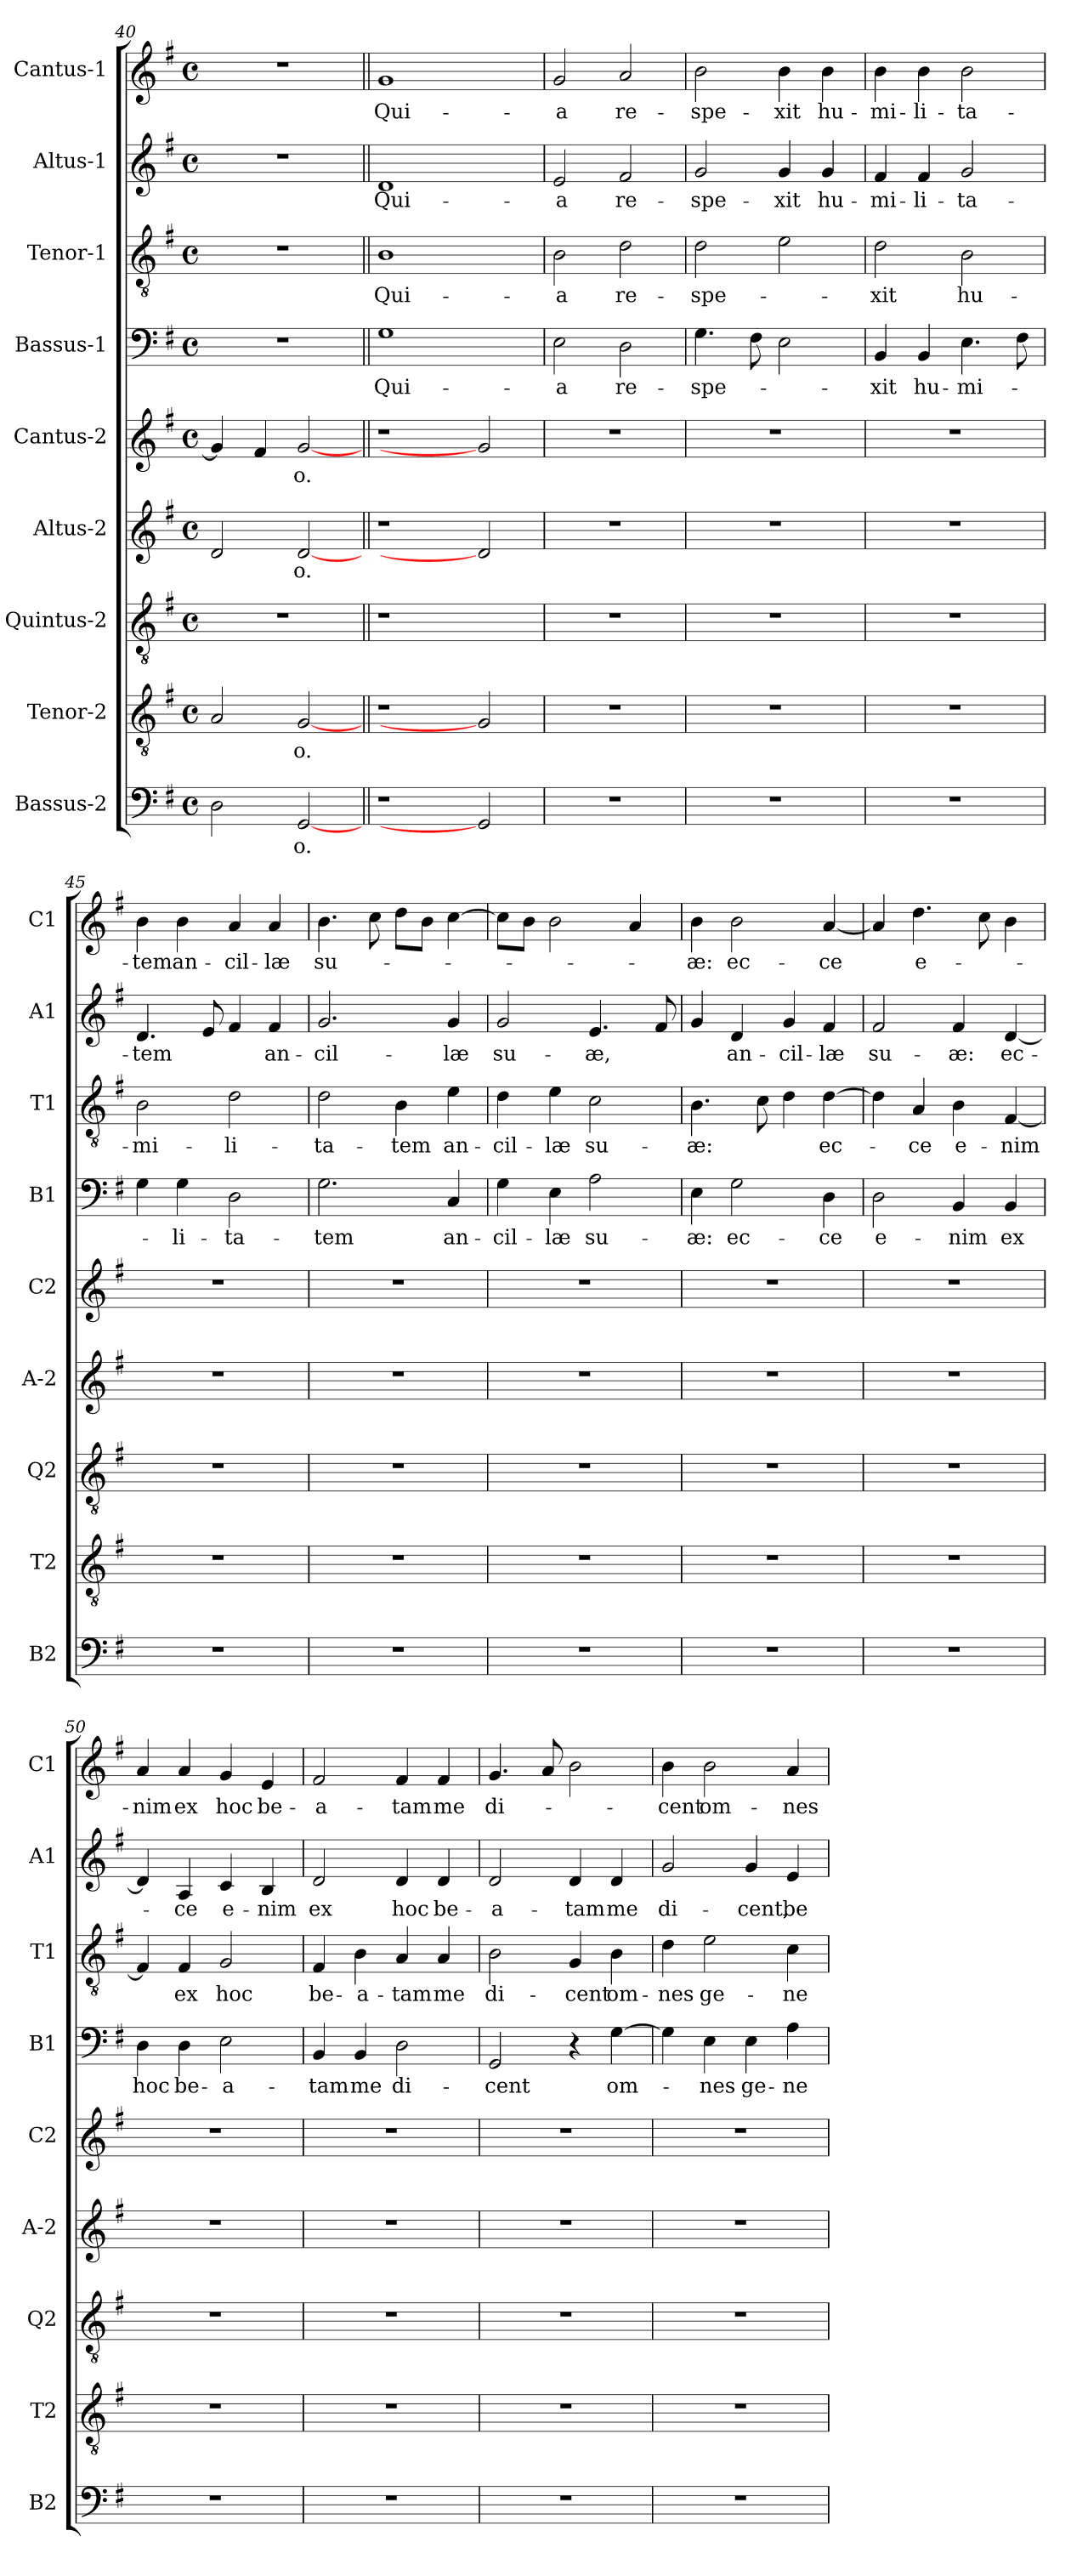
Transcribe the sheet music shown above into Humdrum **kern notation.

**kern	**text	**kern	**text	**kern	**kern	**text	**kern	**text	**kern	**text	**kern	**text	**kern	**text	**kern	**text
*part9	*part9	*part8	*part8	*part7	*part6	*part6	*part5	*part5	*part4	*part4	*part3	*part3	*part2	*part2	*part1	*part1
*staff9	*staff9	*staff8	*staff8	*staff7	*staff6	*staff6	*staff5	*staff5	*staff4	*staff4	*staff3	*staff3	*staff2	*staff2	*staff1	*staff1
*I"Bassus-2	*	*I"Tenor-2	*	*I"Quintus-2	*I"Altus-2	*	*I"Cantus-2	*	*I"Bassus-1	*	*I"Tenor-1	*	*I"Altus-1	*	*I"Cantus-1	*
*I'B2	*	*I'T2	*	*I'Q2	*I'A-2	*	*I'C2	*	*I'B1	*	*I'T1	*	*I'A1	*	*I'C1	*
*clefF4	*	*clefGv2	*	*clefGv2	*clefG2	*	*clefG2	*	*clefF4	*	*clefGv2	*	*clefG2	*	*clefG2	*
*k[f#]	*	*k[f#]	*	*k[f#]	*k[f#]	*	*k[f#]	*	*k[f#]	*	*k[f#]	*	*k[f#]	*	*k[f#]	*
*G:	*	*G:	*	*G:	*G:	*	*G:	*	*G:	*	*G:	*	*G:	*	*G:	*
*M4/4	*	*M4/4	*	*M4/4	*M4/4	*	*M4/4	*	*M4/4	*	*M4/4	*	*M4/4	*	*M4/4	*
*met(c)	*	*met(c)	*	*met(c)	*met(c)	*	*met(c)	*	*met(c)	*	*met(c)	*	*met(c)	*	*met(c)	*
=40	=40	=40	=40	=40	=40	=40	=40	=40	=40	=40	=40	=40	=40	=40	=40	=40
2D\	.	2A/	.	1r	2d/	.	4g/]	.	1r	.	1r	.	1r	.	1r	.
.	.	.	.	.	.	.	4f#/	.	.	.	.	.	.	.	.	.
!	!LO:LY:b	!	!LO:LY:b	!	!	!LO:LY:b	!	!LO:LY:b	!	!	!	!	!	!	!	!
[2GG	-o.	[2G	-o.	.	[2d	-o.	[2g	-o.	.	.	.	.	.	.	.	.
!!LO:LB:g=z
=41||	=41||	=41||	=41||	=41||	=41||	=41||	=41||	=41||	=41||	=41||	=41||	=41||	=41||	=41||	=41||	=41||
!	!	!	!	!	!	!	!	!	!	!LO:LY:b	!	!LO:LY:b	!	!LO:LY:b	!	!LO:LY:b
1r	.	1r	.	1r	1r	.	1r	.	1G	Qui-	1B	Qui-	1d	Qui-	1g	Qui-
2GG]	.	2G]	.	2ryy	2d]	.	2g]	.	2ryy	.	2ryy	.	2ryy	.	2ryy	.
=42	=42	=42	=42	=42	=42	=42	=42	=42	=42	=42	=42	=42	=42	=42	=42	=42
!	!	!	!	!	!	!	!	!	!	!LO:LY:b	!	!LO:LY:b	!	!LO:LY:b	!	!LO:LY:b
1r	.	1r	.	1r	1r	.	1r	.	2E\	-a	2B\	-a	2e/	-a	2g/	-a
!	!	!	!	!	!	!	!	!	!	!LO:LY:b	!	!LO:LY:b	!	!LO:LY:b	!	!LO:LY:b
.	.	.	.	.	.	.	.	.	2D\	re-	2d\	re-	2f#/	re-	2a/	re-
=43	=43	=43	=43	=43	=43	=43	=43	=43	=43	=43	=43	=43	=43	=43	=43	=43
!	!	!	!	!	!	!	!	!	!	!LO:LY:b	!	!LO:LY:b	!	!LO:LY:b	!	!LO:LY:b
1r	.	1r	.	1r	1r	.	1r	.	4.G\	-spe-	2d\	-spe-	2g/	-spe-	2b\	-spe-
.	.	.	.	.	.	.	.	.	8F#\	.	.	.	.	.	.	.
!	!	!	!	!	!	!	!	!	!	!	!	!	!	!LO:LY:b	!	!LO:LY:b
.	.	.	.	.	.	.	.	.	2E\	.	2e\	.	4g/	-xit	4b\	-xit
!	!	!	!	!	!	!	!	!	!	!	!	!	!	!LO:LY:b	!	!LO:LY:b
.	.	.	.	.	.	.	.	.	.	.	.	.	4g/	hu-	4b\	hu-
=44	=44	=44	=44	=44	=44	=44	=44	=44	=44	=44	=44	=44	=44	=44	=44	=44
!	!	!	!	!	!	!	!	!	!	!LO:LY:b	!	!LO:LY:b	!	!LO:LY:b	!	!LO:LY:b
1r	.	1r	.	1r	1r	.	1r	.	4BB/	-xit	2d\	-xit	4f#/	-mi-	4b\	-mi-
!	!	!	!	!	!	!	!	!	!	!LO:LY:b	!	!	!	!LO:LY:b	!	!LO:LY:b
.	.	.	.	.	.	.	.	.	4BB/	hu-	.	.	4f#/	-li-	4b\	-li-
!	!	!	!	!	!	!	!	!	!	!LO:LY:b	!	!LO:LY:b	!	!LO:LY:b	!	!LO:LY:b
.	.	.	.	.	.	.	.	.	4.E\	-mi-	2B\	hu-	2g/	-ta-	2b\	-ta-
.	.	.	.	.	.	.	.	.	8F#\	.	.	.	.	.	.	.
=45	=45	=45	=45	=45	=45	=45	=45	=45	=45	=45	=45	=45	=45	=45	=45	=45
!	!	!	!	!	!	!	!	!	!	!	!	!LO:LY:b	!	!LO:LY:b	!	!LO:LY:b
1r	.	1r	.	1r	1r	.	1r	.	4G\	.	2B\	-mi-	4.d/	-tem	4b\	-tem
!	!	!	!	!	!	!	!	!	!	!LO:LY:b	!	!	!	!	!	!LO:LY:b
.	.	.	.	.	.	.	.	.	4G\	-li-	.	.	.	.	4b\	an-
.	.	.	.	.	.	.	.	.	.	.	.	.	8e/	.	.	.
!	!	!	!	!	!	!	!	!	!	!LO:LY:b	!	!LO:LY:b	!	!	!	!LO:LY:b
.	.	.	.	.	.	.	.	.	2D\	-ta-	2d\	-li-	4f#/	.	4a/	-cil-
!	!	!	!	!	!	!	!	!	!	!	!	!	!	!LO:LY:b	!	!LO:LY:b
.	.	.	.	.	.	.	.	.	.	.	.	.	4f#/	an-	4a/	-læ
=46	=46	=46	=46	=46	=46	=46	=46	=46	=46	=46	=46	=46	=46	=46	=46	=46
!	!	!	!	!	!	!	!	!	!	!LO:LY:b	!	!LO:LY:b	!	!LO:LY:b	!	!LO:LY:b
1r	.	1r	.	1r	1r	.	1r	.	2.G\	-tem	2d\	-ta-	2.g/	-cil-	4.b\	su-
.	.	.	.	.	.	.	.	.	.	.	.	.	.	.	8cc\	.
!	!	!	!	!	!	!	!	!	!	!	!	!LO:LY:b	!	!	!	!
.	.	.	.	.	.	.	.	.	.	.	4B\	-tem	.	.	8dd\L	.
.	.	.	.	.	.	.	.	.	.	.	.	.	.	.	8b\J	.
!	!	!	!	!	!	!	!	!	!	!LO:LY:b	!	!LO:LY:b	!	!LO:LY:b	!	!
.	.	.	.	.	.	.	.	.	4C/	an-	4e\	an-	4g/	-læ	[4cc\	.
!!LO:PB:g=z
=47	=47	=47	=47	=47	=47	=47	=47	=47	=47	=47	=47	=47	=47	=47	=47	=47
!	!	!	!	!	!	!	!	!	!	!LO:LY:b	!	!LO:LY:b	!	!LO:LY:b	!	!
1r	.	1r	.	1r	1r	.	1r	.	4G\	-cil-	4d\	-cil-	2g/	su-	8cc\L]	.
.	.	.	.	.	.	.	.	.	.	.	.	.	.	.	8b\J	.
!	!	!	!	!	!	!	!	!	!	!LO:LY:b	!	!LO:LY:b	!	!	!	!
.	.	.	.	.	.	.	.	.	4E\	-læ	4e\	-læ	.	.	2b\	.
!	!	!	!	!	!	!	!	!	!	!LO:LY:b	!	!LO:LY:b	!	!LO:LY:b	!	!
.	.	.	.	.	.	.	.	.	2A\	su-	2c\	su-	4.e/	-æ,	.	.
.	.	.	.	.	.	.	.	.	.	.	.	.	.	.	4a/	.
.	.	.	.	.	.	.	.	.	.	.	.	.	8f#/	.	.	.
=48	=48	=48	=48	=48	=48	=48	=48	=48	=48	=48	=48	=48	=48	=48	=48	=48
!	!	!	!	!	!	!	!	!	!	!LO:LY:b	!	!LO:LY:b	!	!	!	!LO:LY:b
1r	.	1r	.	1r	1r	.	1r	.	4E\	-æ:	4.B\	-æ:	4g/	.	4b\	-æ:
!	!	!	!	!	!	!	!	!	!	!LO:LY:b	!	!	!	!LO:LY:b	!	!LO:LY:b
.	.	.	.	.	.	.	.	.	2G\	ec-	.	.	4d/	an-	2b\	ec-
.	.	.	.	.	.	.	.	.	.	.	8c\	.	.	.	.	.
!	!	!	!	!	!	!	!	!	!	!	!	!	!	!LO:LY:b	!	!
.	.	.	.	.	.	.	.	.	.	.	4d\	.	4g/	-cil-	.	.
!	!	!	!	!	!	!	!	!	!	!LO:LY:b	!	!LO:LY:b	!	!LO:LY:b	!	!LO:LY:b
.	.	.	.	.	.	.	.	.	4D\	-ce	[4d\	ec-	4f#/	-læ	[4a/	-ce
=49	=49	=49	=49	=49	=49	=49	=49	=49	=49	=49	=49	=49	=49	=49	=49	=49
!	!	!	!	!	!	!	!	!	!	!LO:LY:b	!	!	!	!LO:LY:b	!	!
1r	.	1r	.	1r	1r	.	1r	.	2D\	e-	4d\]	.	2f#/	su-	4a/]	.
!	!	!	!	!	!	!	!	!	!	!	!	!LO:LY:b	!	!	!	!LO:LY:b
.	.	.	.	.	.	.	.	.	.	.	4A/	-ce	.	.	4.dd\	e-
!	!	!	!	!	!	!	!	!	!	!LO:LY:b	!	!LO:LY:b	!	!LO:LY:b	!	!
.	.	.	.	.	.	.	.	.	4BB/	-nim	4B\	e-	4f#/	-æ:	.	.
.	.	.	.	.	.	.	.	.	.	.	.	.	.	.	8cc\	.
!	!	!	!	!	!	!	!	!	!	!LO:LY:b	!	!LO:LY:b	!	!LO:LY:b	!	!
.	.	.	.	.	.	.	.	.	4BB/	ex	[4F#/	-nim	[4d/	ec-	4b\	.
=50	=50	=50	=50	=50	=50	=50	=50	=50	=50	=50	=50	=50	=50	=50	=50	=50
!	!	!	!	!	!	!	!	!	!	!LO:LY:b	!	!	!	!	!	!LO:LY:b
1r	.	1r	.	1r	1r	.	1r	.	4D\	hoc	4F#/]	.	4d/]	.	4a/	-nim
!	!	!	!	!	!	!	!	!	!	!LO:LY:b	!	!LO:LY:b	!	!LO:LY:b	!	!LO:LY:b
.	.	.	.	.	.	.	.	.	4D\	be-	4F#/	ex	4A/	-ce	4a/	ex
!	!	!	!	!	!	!	!	!	!	!LO:LY:b	!	!LO:LY:b	!	!LO:LY:b	!	!LO:LY:b
.	.	.	.	.	.	.	.	.	2E\	-a-	2G/	hoc	4c/	e-	4g/	hoc
!	!	!	!	!	!	!	!	!	!	!	!	!	!	!LO:LY:b	!	!LO:LY:b
.	.	.	.	.	.	.	.	.	.	.	.	.	4B/	-nim	4e/	be-
=51	=51	=51	=51	=51	=51	=51	=51	=51	=51	=51	=51	=51	=51	=51	=51	=51
!	!	!	!	!	!	!	!	!	!	!LO:LY:b	!	!LO:LY:b	!	!LO:LY:b	!	!LO:LY:b
1r	.	1r	.	1r	1r	.	1r	.	4BB/	-tam	4F#/	be-	2d/	ex	2f#/	-a-
!	!	!	!	!	!	!	!	!	!	!LO:LY:b	!	!LO:LY:b	!	!	!	!
.	.	.	.	.	.	.	.	.	4BB/	me	4B\	-a-	.	.	.	.
!	!	!	!	!	!	!	!	!	!	!LO:LY:b	!	!LO:LY:b	!	!LO:LY:b	!	!LO:LY:b
.	.	.	.	.	.	.	.	.	2D\	di-	4A/	-tam	4d/	hoc	4f#/	-tam
!	!	!	!	!	!	!	!	!	!	!	!	!LO:LY:b	!	!LO:LY:b	!	!LO:LY:b
.	.	.	.	.	.	.	.	.	.	.	4A/	me	4d/	be-	4f#/	me
=52	=52	=52	=52	=52	=52	=52	=52	=52	=52	=52	=52	=52	=52	=52	=52	=52
!	!	!	!	!	!	!	!	!	!	!LO:LY:b	!	!LO:LY:b	!	!LO:LY:b	!	!LO:LY:b
1r	.	1r	.	1r	1r	.	1r	.	2GG/	-cent	2B\	di-	2d/	-a-	4.g/	di-
.	.	.	.	.	.	.	.	.	.	.	.	.	.	.	8a/	.
!	!	!	!	!	!	!	!	!	!	!	!	!LO:LY:b	!	!LO:LY:b	!	!
.	.	.	.	.	.	.	.	.	4r	.	4G/	-cent	4d/	-tam	2b\	.
!	!	!	!	!	!	!	!	!	!	!LO:LY:b	!	!LO:LY:b	!	!LO:LY:b	!	!
.	.	.	.	.	.	.	.	.	[4G\	om-	4B\	om-	4d/	me	.	.
!!LO:LB:g=z
=53	=53	=53	=53	=53	=53	=53	=53	=53	=53	=53	=53	=53	=53	=53	=53	=53
!	!	!	!	!	!	!	!	!	!	!	!	!LO:LY:b	!	!LO:LY:b	!	!LO:LY:b
1r	.	1r	.	1r	1r	.	1r	.	4G\]	.	4d\	-nes	2g/	di-	4b\	-cent
!	!	!	!	!	!	!	!	!	!	!LO:LY:b	!	!LO:LY:b	!	!	!	!LO:LY:b
.	.	.	.	.	.	.	.	.	4E\	-nes	2e\	ge-	.	.	2b\	om-
!	!	!	!	!	!	!	!	!	!	!LO:LY:b	!	!	!	!LO:LY:b	!	!
.	.	.	.	.	.	.	.	.	4E\	ge-	.	.	4g/	-cent,	.	.
!	!	!	!	!	!	!	!	!	!	!LO:LY:b	!	!LO:LY:b	!	!LO:LY:b	!	!LO:LY:b
.	.	.	.	.	.	.	.	.	4A\	-ne-	4c\	-ne-	4e/	be-	4a/	-nes
=	=	=	=	=	=	=	=	=	=	=	=	=	=	=	=	=
*-	*-	*-	*-	*-	*-	*-	*-	*-	*-	*-	*-	*-	*-	*-	*-	*-
